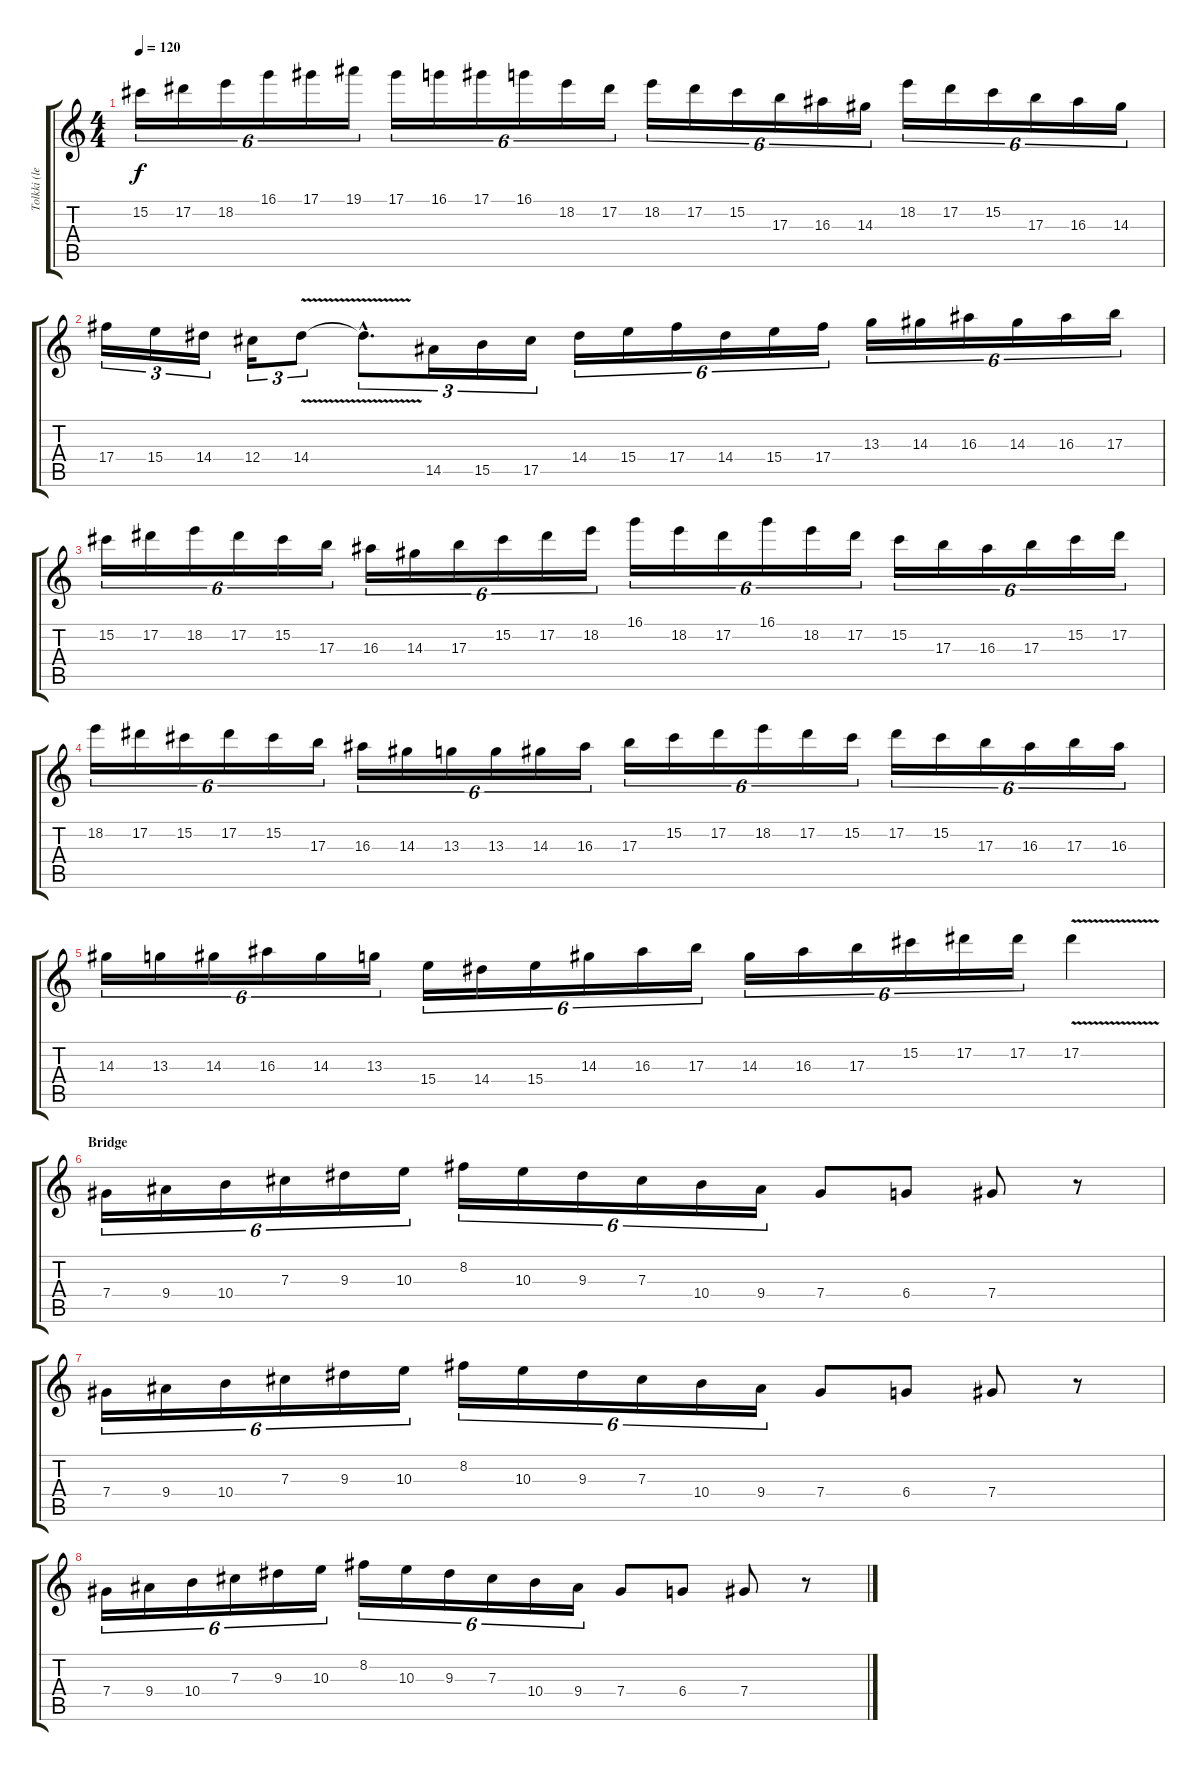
\track ("Tolkki (lead)" "Tolkki (le") {instrument overdrivenguitar}
\staff {score tabs}
\tuning (Eb4 Bb3 Gb3 Db3 Ab2 Eb2) {hide}
\ts (4 4)
\tempo 120
\clef g2
\ks c
15.2.16{tu (6 4) dy f} 17.2.16{tu (6 4)} 18.2.16{tu (6 4)} 16.1.16{tu (6 4)} 17.1.16{tu (6 4)} 19.1.16{tu (6 4)} 17.1.16{tu (6 4)} 16.1.16{tu (6 4)} 17.1.16{tu (6 4)} 16.1.16{tu (6 4)} 18.2.16{tu (6 4)} 17.2.16{tu (6 4)} 18.2.16{tu (6 4)} 17.2.16{tu (6 4)} 15.2.16{tu (6 4)} 17.3.16{tu (6 4)} 16.3.16{tu (6 4)} 14.3.16{tu (6 4)} 18.2.16{tu (6 4)} 17.2.16{tu (6 4)} 15.2.16{tu (6 4)} 17.3.16{tu (6 4)} 16.3.16{tu (6 4)} 14.3.16{tu (6 4)} |
17.4.16{tu (3 2)} 15.4.16{tu (3 2)} 14.4.16{tu (3 2)} 12.4.16{tu (3 2)} 14.4{v}.8{tu (3 2)} 14.4{hac t}.8{d tu (3 2)} 14.5.16{tu (3 2)} 15.5.16{tu (3 2)} 17.5.16{tu (3 2)} 14.4.16{tu (6 4)} 15.4.16{tu (6 4)} 17.4.16{tu (6 4)} 14.4.16{tu (6 4)} 15.4.16{tu (6 4)} 17.4.16{tu (6 4)} 13.3.16{tu (6 4)} 14.3.16{tu (6 4)} 16.3.16{tu (6 4)} 14.3.16{tu (6 4)} 16.3.16{tu (6 4)} 17.3.16{tu (6 4)} |
15.2.16{tu (6 4)} 17.2.16{tu (6 4)} 18.2.16{tu (6 4)} 17.2.16{tu (6 4)} 15.2.16{tu (6 4)} 17.3.16{tu (6 4)} 16.3.16{tu (6 4)} 14.3.16{tu (6 4)} 17.3.16{tu (6 4)} 15.2.16{tu (6 4)} 17.2.16{tu (6 4)} 18.2.16{tu (6 4)} 16.1.16{tu (6 4)} 18.2.16{tu (6 4)} 17.2.16{tu (6 4)} 16.1.16{tu (6 4)} 18.2.16{tu (6 4)} 17.2.16{tu (6 4)} 15.2.16{tu (6 4)} 17.3.16{tu (6 4)} 16.3.16{tu (6 4)} 17.3.16{tu (6 4)} 15.2.16{tu (6 4)} 17.2.16{tu (6 4)} |
18.2.16{tu (6 4)} 17.2.16{tu (6 4)} 15.2.16{tu (6 4)} 17.2.16{tu (6 4)} 15.2.16{tu (6 4)} 17.3.16{tu (6 4)} 16.3.16{tu (6 4)} 14.3.16{tu (6 4)} 13.3.16{tu (6 4)} 13.3.16{tu (6 4)} 14.3.16{tu (6 4)} 16.3.16{tu (6 4)} 17.3.16{tu (6 4)} 15.2.16{tu (6 4)} 17.2.16{tu (6 4)} 18.2.16{tu (6 4)} 17.2.16{tu (6 4)} 15.2.16{tu (6 4)} 17.2.16{tu (6 4)} 15.2.16{tu (6 4)} 17.3.16{tu (6 4)} 16.3.16{tu (6 4)} 17.3.16{tu (6 4)} 16.3.16{tu (6 4)} |
14.3.16{tu (6 4)} 13.3.16{tu (6 4)} 14.3.16{tu (6 4)} 16.3.16{tu (6 4)} 14.3.16{tu (6 4)} 13.3.16{tu (6 4)} 15.4.16{tu (6 4)} 14.4.16{tu (6 4)} 15.4.16{tu (6 4)} 14.3.16{tu (6 4)} 16.3.16{tu (6 4)} 17.3.16{tu (6 4)} 14.3.16{tu (6 4)} 16.3.16{tu (6 4)} 17.3.16{tu (6 4)} 15.2.16{tu (6 4)} 17.2.16{tu (6 4)} 17.2.16{tu (6 4)} 17.2{v}.4 |
\section ("" "Bridge")
7.4.16{tu (6 4)} 9.4.16{tu (6 4)} 10.4.16{tu (6 4)} 7.3.16{tu (6 4)} 9.3.16{tu (6 4)} 10.3.16{tu (6 4)} 8.2.16{tu (6 4)} 10.3.16{tu (6 4)} 9.3.16{tu (6 4)} 7.3.16{tu (6 4)} 10.4.16{tu (6 4)} 9.4.16{tu (6 4)} 7.4.8 6.4.8 7.4.8 r.8 |
7.4.16{tu (6 4)} 9.4.16{tu (6 4)} 10.4.16{tu (6 4)} 7.3.16{tu (6 4)} 9.3.16{tu (6 4)} 10.3.16{tu (6 4)} 8.2.16{tu (6 4)} 10.3.16{tu (6 4)} 9.3.16{tu (6 4)} 7.3.16{tu (6 4)} 10.4.16{tu (6 4)} 9.4.16{tu (6 4)} 7.4.8 6.4.8 7.4.8 r.8 |
7.4.16{tu (6 4)} 9.4.16{tu (6 4)} 10.4.16{tu (6 4)} 7.3.16{tu (6 4)} 9.3.16{tu (6 4)} 10.3.16{tu (6 4)} 8.2.16{tu (6 4)} 10.3.16{tu (6 4)} 9.3.16{tu (6 4)} 7.3.16{tu (6 4)} 10.4.16{tu (6 4)} 9.4.16{tu (6 4)} 7.4.8 6.4.8 7.4.8 r.8
